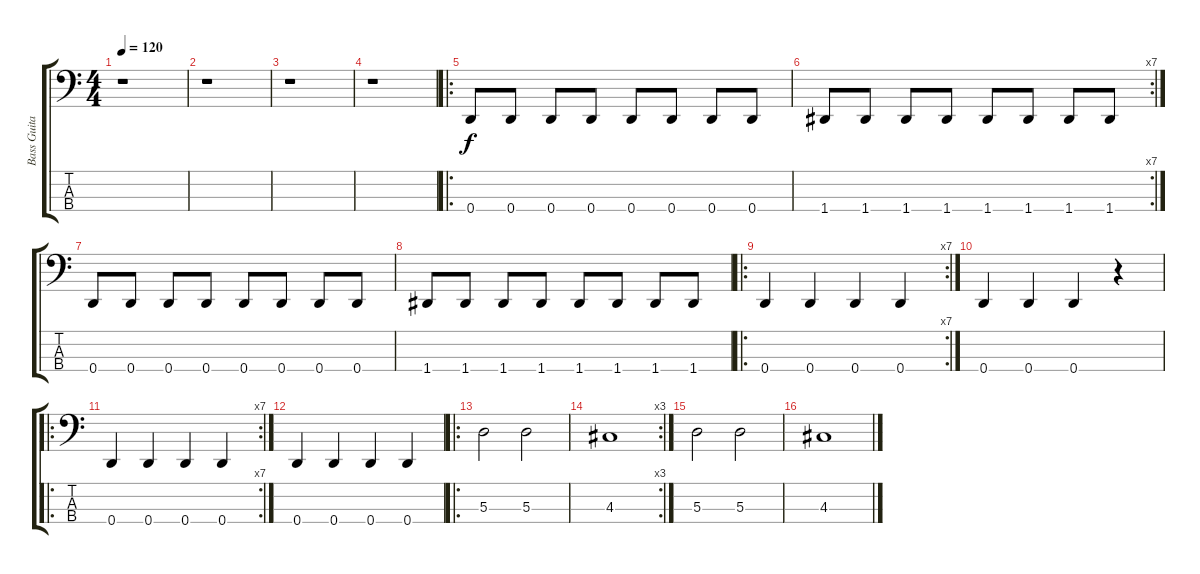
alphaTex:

\track ("Bass Guitar - Dan Style" "Bass Guita") {instrument electricbassfinger}
\staff {score tabs}
\tuning (G2 D2 A1 D1) {hide}
\ts (4 4)
\tempo 120
\clef f4
\ks c
r.1{dy f} |
r.1 |
r.1 |
r.1 |
\ro
0.4.8 0.4.8 0.4.8 0.4.8 0.4.8 0.4.8 0.4.8 0.4.8 |
\rc 7
1.4.8 1.4.8 1.4.8 1.4.8 1.4.8 1.4.8 1.4.8 1.4.8 |
0.4.8 0.4.8 0.4.8 0.4.8 0.4.8 0.4.8 0.4.8 0.4.8 |
1.4.8 1.4.8 1.4.8 1.4.8 1.4.8 1.4.8 1.4.8 1.4.8 |
\ro
\rc 7
0.4.4 0.4.4 0.4.4 0.4.4 |
0.4.4 0.4.4 0.4.4 r.4 |
\ro
\rc 7
0.4.4 0.4.4 0.4.4 0.4.4 |
0.4.4 0.4.4 0.4.4 0.4.4 |
\ro
5.3.2 5.3.2 |
\rc 3
4.3.1 |
5.3.2 5.3.2 |
4.3.1
